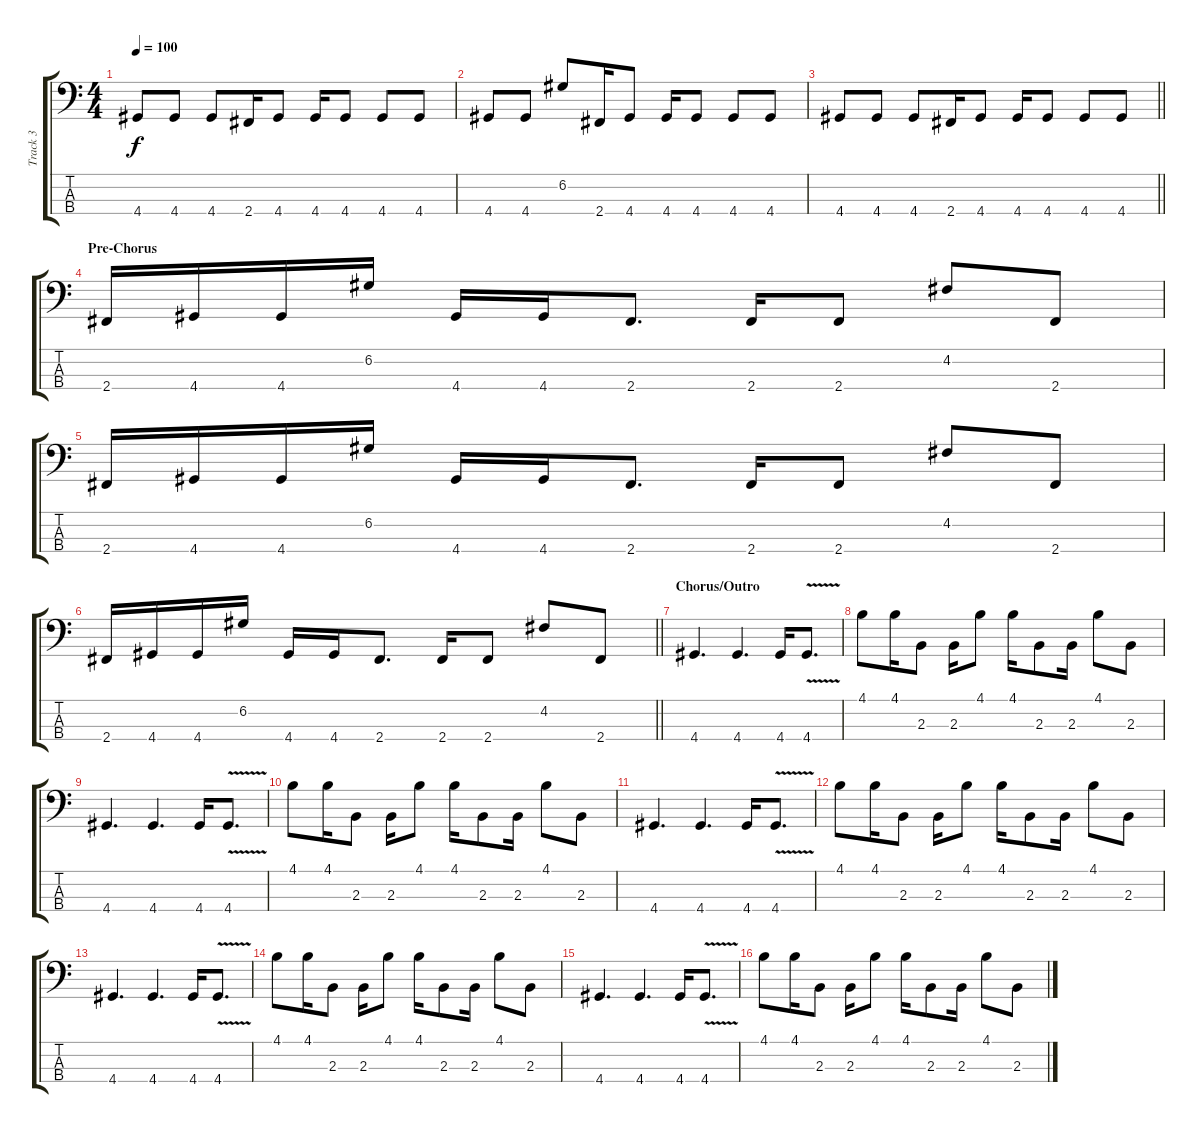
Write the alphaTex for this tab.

\track ("Track 3" "Track 3") {instrument electricbassfinger}
\staff {score tabs}
\tuning (G2 D2 A1 E1) {hide}
\ts (4 4)
\tempo 100
\clef f4
\ks c
4.4.8{dy f} 4.4.8 4.4.8 2.4.16 4.4.8 4.4.16 4.4.8 4.4.8 4.4.8 |
4.4.8 4.4.8 6.2.8 2.4.16 4.4.8 4.4.16 4.4.8 4.4.8 4.4.8 |
\barLineRight lightlight
4.4.8 4.4.8 4.4.8 2.4.16 4.4.8 4.4.16 4.4.8 4.4.8 4.4.8 |
\section ("" "Pre-Chorus")
2.4.16 4.4.16 4.4.16 6.2.16 4.4.16 4.4.16 2.4.8{d} 2.4.16 2.4.8 4.2.8 2.4.8 |
2.4.16 4.4.16 4.4.16 6.2.16 4.4.16 4.4.16 2.4.8{d} 2.4.16 2.4.8 4.2.8 2.4.8 |
\barLineRight lightlight
2.4.16 4.4.16 4.4.16 6.2.16 4.4.16 4.4.16 2.4.8{d} 2.4.16 2.4.8 4.2.8 2.4.8 |
\section ("" "Chorus/Outro")
4.4.4{d} 4.4.4{d} 4.4.16 4.4{v}.8{d} |
4.1.8 4.1.16 2.3.8 2.3.16 4.1.8 4.1.16 2.3.8 2.3.16 4.1.8 2.3.8 |
4.4.4{d} 4.4.4{d} 4.4.16 4.4{v}.8{d} |
4.1.8 4.1.16 2.3.8 2.3.16 4.1.8 4.1.16 2.3.8 2.3.16 4.1.8 2.3.8 |
4.4.4{d} 4.4.4{d} 4.4.16 4.4{v}.8{d} |
4.1.8 4.1.16 2.3.8 2.3.16 4.1.8 4.1.16 2.3.8 2.3.16 4.1.8 2.3.8 |
4.4.4{d} 4.4.4{d} 4.4.16 4.4{v}.8{d} |
4.1.8 4.1.16 2.3.8 2.3.16 4.1.8 4.1.16 2.3.8 2.3.16 4.1.8 2.3.8 |
4.4.4{d} 4.4.4{d} 4.4.16 4.4{v}.8{d} |
4.1.8 4.1.16 2.3.8 2.3.16 4.1.8 4.1.16 2.3.8 2.3.16 4.1.8 2.3.8
